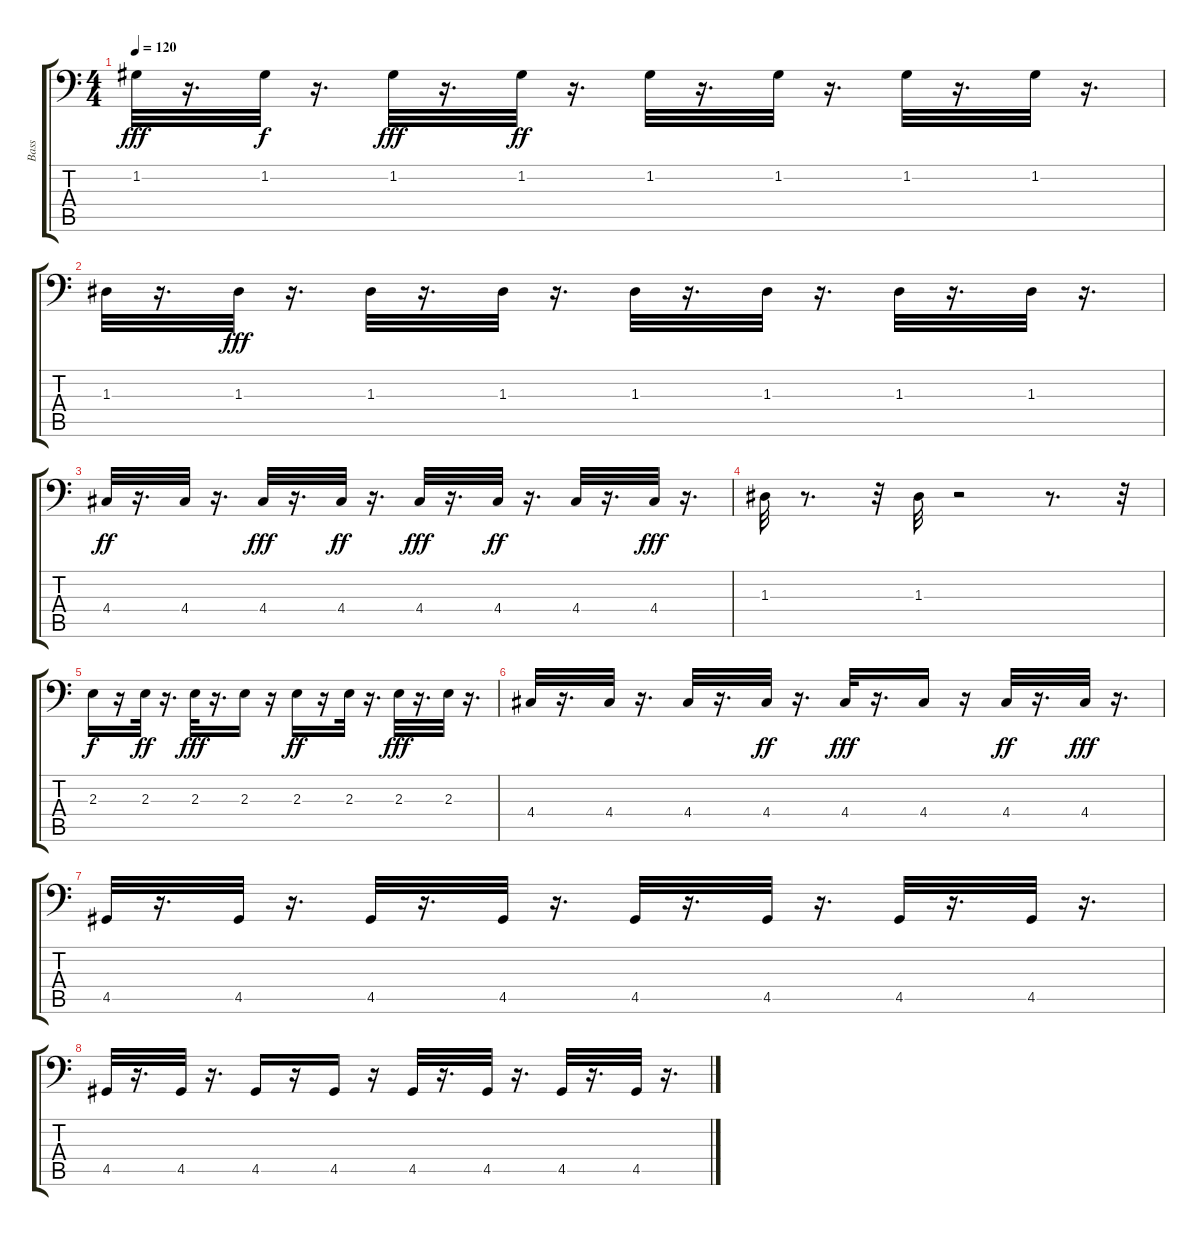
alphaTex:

\track ("Bass" "Bass") {instrument electricbassfinger}
\staff {score tabs}
\tuning (C3 G2 D2 A1 E1 B0) {hide}
\ts (4 4)
\tempo 120
\clef f4
\ks c
1.2.32{dy fff} r.16{d} 1.2.32{dy f} r.16{d} 1.2.32{dy fff} r.16{d} 1.2.32{dy ff} r.16{d} 1.2.32 r.16{d} 1.2.32 r.16{d} 1.2.32 r.16{d} 1.2.32 r.16{d} |
1.3.32 r.16{d} 1.3.32{dy fff} r.16{d} 1.3.32 r.16{d} 1.3.32 r.16{d} 1.3.32 r.16{d} 1.3.32 r.16{d} 1.3.32 r.16{d} 1.3.32 r.16{d} |
4.4.32{dy ff} r.16{d} 4.4.32 r.16{d} 4.4.32{dy fff} r.16{d} 4.4.32{dy ff} r.16{d} 4.4.32{dy fff} r.16{d} 4.4.32{dy ff} r.16{d} 4.4.32 r.16{d} 4.4.32{dy fff} r.16{d} |
1.3.32 r.8{d} r.32 1.3.32 r.2 r.8{d} r.32 |
2.3.16{dy f} r.16 2.3.32{dy ff} r.16{d} 2.3.32{dy fff} r.16{d} 2.3.16 r.16 2.3.16{dy ff} r.16 2.3.32 r.16{d} 2.3.32{dy fff} r.16{d} 2.3.32 r.16{d} |
4.4.32 r.16{d} 4.4.32 r.16{d} 4.4.32 r.16{d} 4.4.32{dy ff} r.16{d} 4.4.32{dy fff} r.16{d} 4.4.16 r.16 4.4.32{dy ff} r.16{d} 4.4.32{dy fff} r.16{d} |
4.5.32 r.16{d} 4.5.32 r.16{d} 4.5.32 r.16{d} 4.5.32 r.16{d} 4.5.32 r.16{d} 4.5.32 r.16{d} 4.5.32 r.16{d} 4.5.32 r.16{d} |
4.5.32 r.16{d} 4.5.32 r.16{d} 4.5.16 r.16 4.5.16 r.16 4.5.32 r.16{d} 4.5.32 r.16{d} 4.5.32 r.16{d} 4.5.32 r.16{d}
